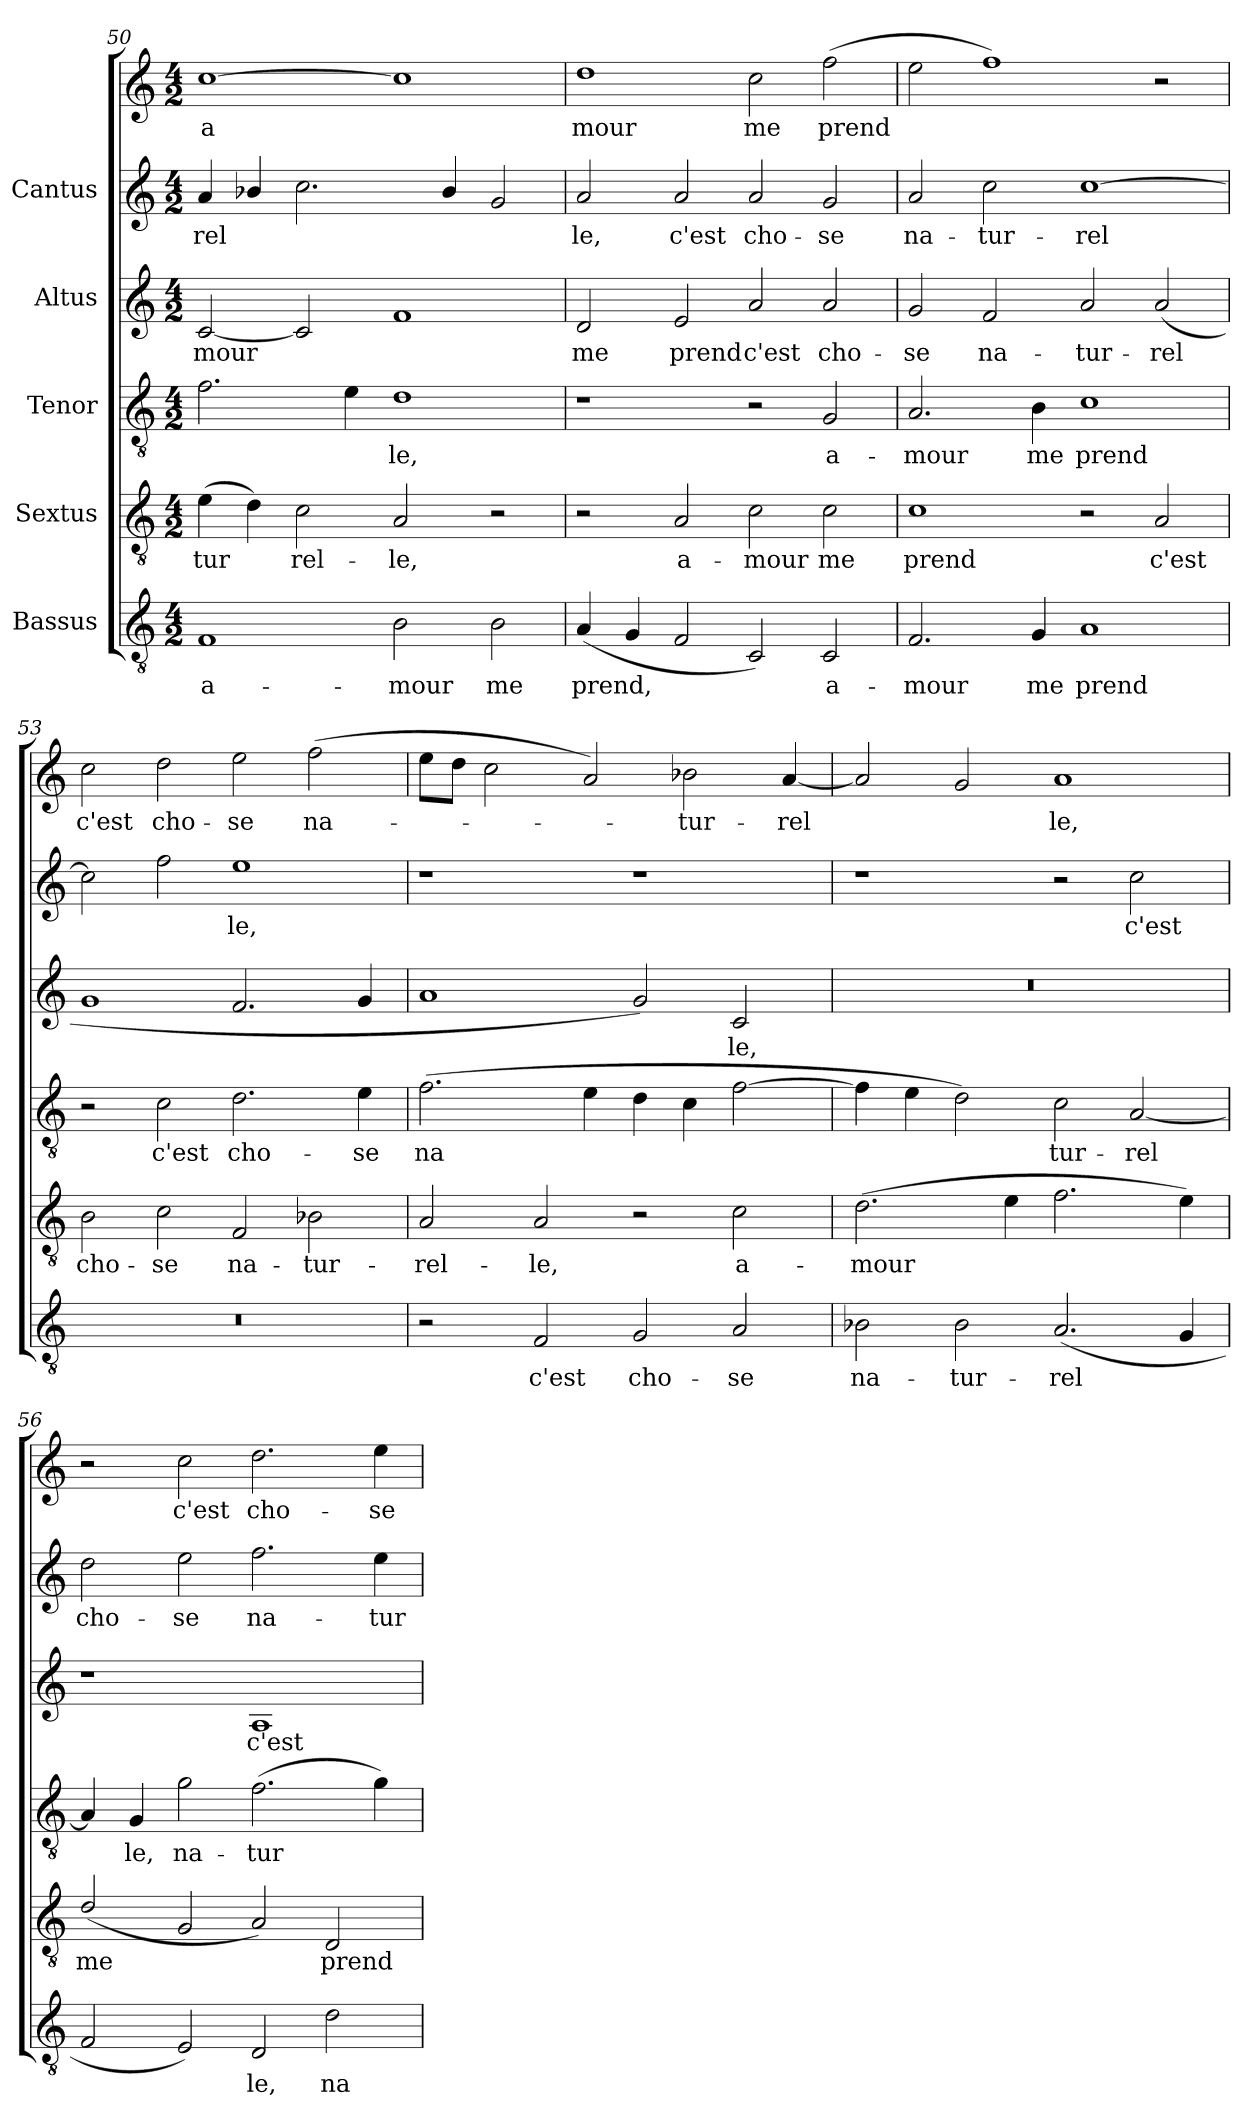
**kern	**text	**kern	**text	**kern	**text	**kern	**text	**kern	**text	**kern	**text
*part5	*part5	*part4	*part4	*part3	*part3	*part2	*part2	*part1	*part1	*part1	*part1
*staff6	*staff6	*staff5	*staff5	*staff4	*staff4	*staff3	*staff3	*staff2	*staff2	*staff1	*staff1
*I"Bassus	*	*I"Sextus	*	*I"Tenor	*	*I"Altus	*	*I"Cantus	*	*	*
*clefGv2	*	*clefGv2	*	*clefGv2	*	*clefG2	*	*clefG2	*	*clefG2	*
*M4/2	*	*M4/2	*	*M4/2	*	*M4/2	*	*M4/2	*	*M4/2	*
=50	=50	=50	=50	=50	=50	=50	=50	=50	=50	=50	=50
!	!LO:LY:b:cj	!	!LO:LY:b:cj	!	!LO:LY:b:cj	!	!LO:LY:b:cj	!	!LO:LY:b:cj	!	!LO:LY:b:cj
1F	a-	(>4e\	-tur-	2.f\	-	[<2c/	-mour	4a/	-rel-	[>1cc	-a-
!	!	!	!LO:LY:b:cj	!	!	!	!	!	!LO:LY:b:cj	!	!
.	.	4d\)	-	.	.	.	.	4b-X/	--	.	.
!	!	!	!LO:LY:b:cj	!	!	!	!LO:LY:b:cj	!	!LO:LY:b:cj	!	!
.	.	2c\	rel-	.	.	2c/]	.	2.cc\	--	.	.
!	!	!	!	!	!LO:LY:b:cj	!	!	!	!	!	!
.	.	.	.	4e\	.	.	.	.	.	.	.
!	!LO:LY:b:cj	!	!LO:LY:b:cj	!	!LO:LY:b:cj	!	!LO:LY:b:cj	!	!	!	!LO:LY:b:cj
2B\	-mour	2A/	-le,	1d	le,	1f	.	.	.	1cc]	--
!	!	!	!	!	!	!	!	!	!LO:LY:b:cj	!	!
.	.	.	.	.	.	.	.	4b-/	--	.	.
!	!LO:LY:b:cj	!	!	!	!	!	!	!	!LO:LY:b:cj	!	!
2B\	me	2r	.	.	.	.	.	2g/	--	.	.
=51	=51	=51	=51	=51	=51	=51	=51	=51	=51	=51	=51
!	!LO:LY:b:cj	!	!	!	!	!	!LO:LY:b:cj	!	!LO:LY:b:cj	!	!LO:LY:b:cj
(<4A/	prend,	2r	.	1r	.	2d/	me	2a/	le,	1dd	-mour
!	!LO:LY:b:cj	!	!	!	!	!	!	!	!	!	!
4G/	.	.	.	.	.	.	.	.	.	.	.
!	!LO:LY:b:cj	!	!LO:LY:b:cj	!	!	!	!LO:LY:b:cj	!	!LO:LY:b:cj	!	!
2F/	.	2A/	a-	.	.	2e/	prend	2a/	c'est	.	.
!	!LO:LY:b:cj	!	!LO:LY:b:cj	!	!	!	!LO:LY:b:cj	!	!LO:LY:b:cj	!	!LO:LY:b:cj
2C/)	.	2c\	-mour	2r	.	2a/	c'est	2a/	cho-	2cc\	me
!	!LO:LY:b:cj	!	!LO:LY:b:cj	!	!LO:LY:b:cj	!	!LO:LY:b:cj	!	!LO:LY:b:cj	!	!LO:LY:b:cj
2C/	a-	2c\	me	2G/	a-	2a/	cho-	2g/	-se	(>2ff\	prend
!!LO:LB:g=z
=52	=52	=52	=52	=52	=52	=52	=52	=52	=52	=52	=52
!	!LO:LY:b:cj	!	!LO:LY:b:cj	!	!LO:LY:b:cj	!	!LO:LY:b:cj	!	!LO:LY:b:cj	!	!
2.F/	-mour	1c	prend	2.A/	-mour	2g/	-se	2a/	na-	2ee\	.
!	!	!	!	!	!	!	!LO:LY:b:cj	!	!LO:LY:b:cj	!	!
.	.	.	.	.	.	2f/	na-	2cc\	-tur-	1ff)	.
!	!LO:LY:b:cj	!	!	!	!LO:LY:b:cj	!	!	!	!	!	!
4G/	me	.	.	4B\	me	.	.	.	.	.	.
!	!LO:LY:b:cj	!	!	!	!LO:LY:b:cj	!	!LO:LY:b:cj	!	!LO:LY:b:cj	!	!
1A	prend	2r	.	1c	prend	2a/	-tur-	[>1cc	-rel-	.	.
!	!	!	!LO:LY:b:cj	!	!	!	!LO:LY:b:cj	!	!	!	!
.	.	2A/	c'est	.	.	(<2a/	-rel-	.	.	2r	.
=53	=53	=53	=53	=53	=53	=53	=53	=53	=53	=53	=53
!	!	!	!LO:LY:b:cj	!	!	!	!	!	!LO:LY:b:cj	!	!LO:LY:b:cj
0r	.	2B\	cho-	2r	.	1g	.	2cc\]	-	2cc\	-c'est
!	!	!	!LO:LY:b:cj	!	!LO:LY:b:cj	!	!	!	!LO:LY:b:cj	!	!LO:LY:b:cj
.	.	2c\	-se	2c\	c'est	.	.	2ff\	.	2dd\	cho-
!	!	!	!LO:LY:b:cj	!	!LO:LY:b:cj	!	!	!	!LO:LY:b:cj	!	!LO:LY:b:cj
.	.	2F/	na-	2.d\	cho-	2.f/	.	1ee	le,	2ee\	-se
!	!	!	!LO:LY:b:cj	!	!	!	!	!	!	!	!LO:LY:b:cj
.	.	2B-X\	-tur-	.	.	.	.	.	.	(>2ff\	na-
!	!	!	!	!	!LO:LY:b:cj	!	!	!	!	!	!
.	.	.	.	4e\	-se	4g/	.	.	.	.	.
=54	=54	=54	=54	=54	=54	=54	=54	=54	=54	=54	=54
!	!	!	!LO:LY:b:cj	!	!LO:LY:b:cj	!	!LO:LY:b:cj	!	!	!	!LO:LY:b:cj
2r	.	2A/	-rel-	(>2.f\	na-	1a	-	1r	.	8ee\L	.
!	!	!	!	!	!	!	!	!	!	!	!LO:LY:b:cj
.	.	.	.	.	.	.	.	.	.	8dd\J	.
!	!	!	!	!	!	!	!	!	!	!	!LO:LY:b:cj
.	.	.	.	.	.	.	.	.	.	2cc\	.
!	!LO:LY:b:cj	!	!LO:LY:b:cj	!	!	!	!	!	!	!	!
2F/	c'est	2A/	-le,	.	.	.	.	.	.	.	.
!	!	!	!	!	!LO:LY:b:cj	!	!	!	!	!	!LO:LY:b:cj
.	.	.	.	4e\	--	.	.	.	.	2a/)	.
!	!LO:LY:b:cj	!	!	!	!LO:LY:b:cj	!	!LO:LY:b:cj	!	!	!	!
2G/	cho-	2r	.	4d\	--	2g/)	.	1r	.	.	.
!	!	!	!	!	!LO:LY:b:cj	!	!	!	!	!	!LO:LY:b:cj
.	.	.	.	4c\	--	.	.	.	.	2b-X\	tur-
!	!LO:LY:b:cj	!	!LO:LY:b:cj	!	!LO:LY:b:cj	!	!LO:LY:b:cj	!	!	!	!
2A/	-se	2c\	a-	[>2f\	--	2c/	le,	.	.	.	.
!	!	!	!	!	!	!	!	!	!	!	!LO:LY:b:cj
.	.	.	.	.	.	.	.	.	.	[<4a/	-rel-
!!LO:PB:g=z
=55	=55	=55	=55	=55	=55	=55	=55	=55	=55	=55	=55
!	!LO:LY:b:cj	!	!LO:LY:b:cj	!	!LO:LY:b:cj	!	!	!	!	!	!LO:LY:b:cj
2B-X\	na-	(>2.d\	-mour	4f\]	-	0r	.	1r	.	2a/]	-
!	!	!	!	!	!LO:LY:b:cj	!	!	!	!	!	!
.	.	.	.	4e\	.	.	.	.	.	.	.
!	!LO:LY:b:cj	!	!	!	!LO:LY:b:cj	!	!	!	!	!	!LO:LY:b:cj
2B-\	-tur-	.	.	2d\)	.	.	.	.	.	2g/	.
!	!	!	!LO:LY:b:cj	!	!	!	!	!	!	!	!
.	.	4e\	.	.	.	.	.	.	.	.	.
!	!LO:LY:b:cj	!	!LO:LY:b:cj	!	!LO:LY:b:cj	!	!	!	!	!	!LO:LY:b:cj
(<2.A/	-rel-	2.f\	.	2c\	tur-	.	.	2r	.	1a	le,
!	!	!	!	!	!LO:LY:b:cj	!	!	!	!LO:LY:b:cj	!	!
.	.	.	.	[<2A/	-rel-	.	.	2cc\	c'est	.	.
!	!LO:LY:b:cj	!	!LO:LY:b:cj	!	!	!	!	!	!	!	!
4G/	--	4e\)	.	.	.	.	.	.	.	.	.
=56	=56	=56	=56	=56	=56	=56	=56	=56	=56	=56	=56
!	!LO:LY:b:cj	!	!LO:LY:b:cj	!	!LO:LY:b:cj	!	!	!	!LO:LY:b:cj	!	!
2F/	-	(<2d/	me	4A/]	-	1r	.	2dd\	cho-	2r	.
!	!	!	!	!	!LO:LY:b:cj	!	!	!	!	!	!
.	.	.	.	4G/	le,	.	.	.	.	.	.
!	!LO:LY:b:cj	!	!LO:LY:b:cj	!	!LO:LY:b:cj	!	!	!	!LO:LY:b:cj	!	!LO:LY:b:cj
2E/)	.	2G/	.	2g\	na-	.	.	2ee\	-se	2cc\	c'est
!	!LO:LY:b:cj	!	!LO:LY:b:cj	!	!LO:LY:b:cj	!	!LO:LY:b:cj	!	!LO:LY:b:cj	!	!LO:LY:b:cj
2D/	le,	2A/)	.	(>2.f\	-tur-	1A	c'est	2.ff\	na-	2.dd\	cho-
!	!LO:LY:b:cj	!	!LO:LY:b:cj	!	!	!	!	!	!	!	!
2d\	na-	2D/	prend	.	.	.	.	.	.	.	.
!	!	!	!	!	!LO:LY:b:cj	!	!	!	!LO:LY:b:cj	!	!LO:LY:b:cj
.	.	.	.	4g\)	--	.	.	4ee\	-tur-	4ee\	-se
=	=	=	=	=	=	=	=	=	=	=	=
*-	*-	*-	*-	*-	*-	*-	*-	*-	*-	*-	*-
